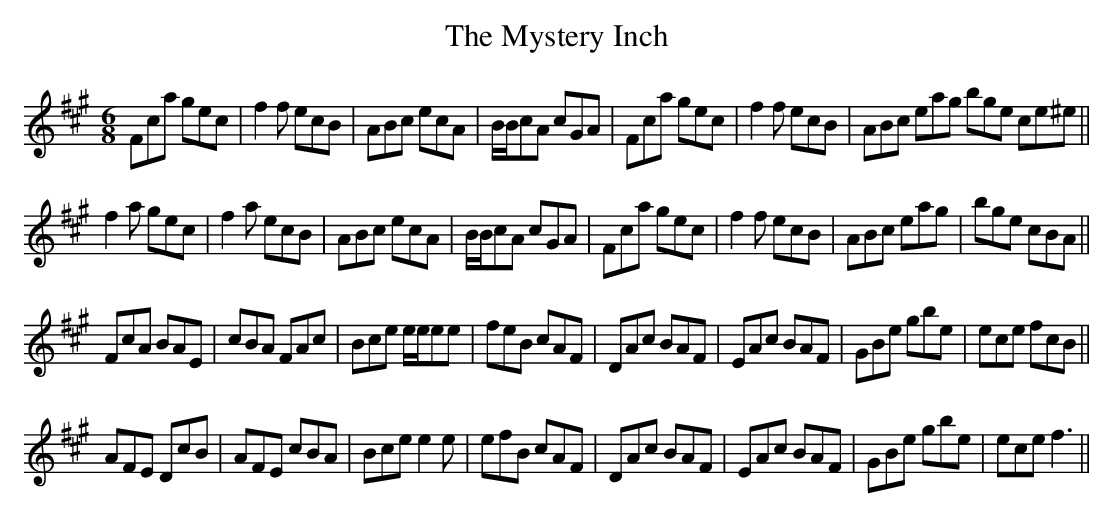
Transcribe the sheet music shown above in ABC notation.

X:1
T: The Mystery Inch
M: 6/8
L: 1/8
K: Amaj
Fca gec|f2f ecB|ABc ecA|B/B/cA cGA|Fca gec|f2f ecB|ABc eag bge ce^e||
f2a gec|f2a ecB|ABc ecA|B/B/cA cGA|Fca gec|f2f ecB|ABc eag|bge cBA||
FcA BAE|cBA FAc|Bce e/e/ee|feB cAF|DAc BAF|EAc BAF|GBe gbe|ece fcB||
AFE DcB|AFE cBA|Bce e2e|efB cAF|DAc BAF|EAc BAF|GBe gbe|ece f3||
